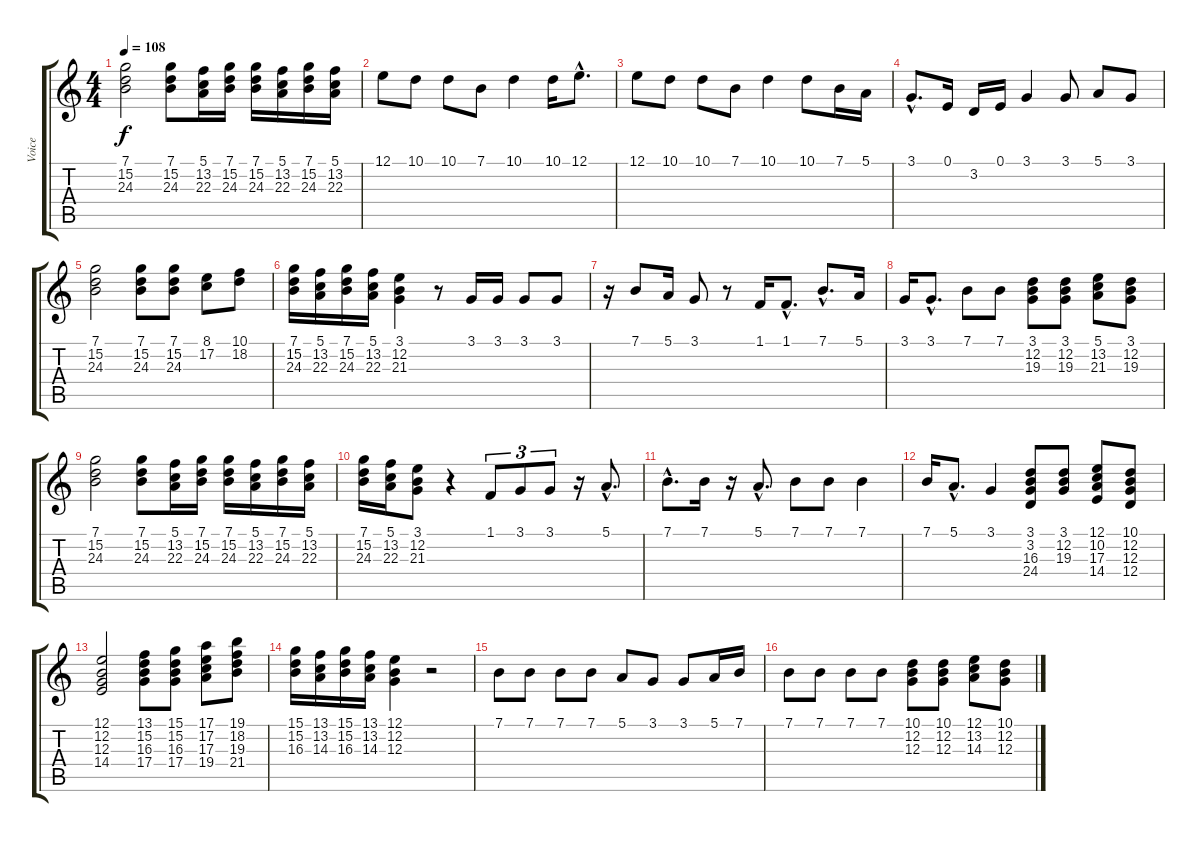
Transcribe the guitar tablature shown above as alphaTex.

\track ("Voice" "Voice") {instrument baritonesax}
\staff {score tabs}
\tuning (E4 B3 G3 D3 A2 E2) {hide}
\ts (4 4)
\tempo 108
\clef g2
\ks c
(7.1 15.2 24.3).2{dy f} (7.1 15.2 24.3).8 (5.1 13.2 22.3).16 (7.1 15.2 24.3).16 (7.1 15.2 24.3).16 (5.1 13.2 22.3).16 (7.1 15.2 24.3).16 (5.1 13.2 22.3).16 |
12.1.8 10.1.8 10.1.8 7.1.8 10.1.4 10.1.16 12.1{hac}.8{d} |
12.1.8 10.1.8 10.1.8 7.1.8 10.1.4 10.1.8 7.1.16 5.1.16 |
3.1{hac}.8{d} 0.1.16 3.2.16 0.1.16 3.1.4 3.1.8 5.1.8 3.1.8 |
(7.1 15.2 24.3).2 (7.1 15.2 24.3).8 (7.1 15.2 24.3).8 (8.1 17.2).8 (10.1 18.2).8 |
(7.1 15.2 24.3).16 (5.1 13.2 22.3).16 (7.1 15.2 24.3).16 (5.1 13.2 22.3).16 (3.1 12.2 21.3).4 r.8 3.1.16 3.1.16 3.1.8 3.1.8 |
r.16 7.1.8 5.1.16 3.1.8 r.8 1.1.16 1.1{hac}.8{d} 7.1{hac}.8{d} 5.1.16 |
3.1.16 3.1{hac}.8{d} 7.1.8 7.1.8 (3.1 12.2 19.3).8 (3.1 12.2 19.3).8 (5.1 13.2 21.3).8 (3.1 12.2 19.3).8 |
(7.1 15.2 24.3).2 (7.1 15.2 24.3).8 (5.1 13.2 22.3).16 (7.1 15.2 24.3).16 (7.1 15.2 24.3).16 (5.1 13.2 22.3).16 (7.1 15.2 24.3).16 (5.1 13.2 22.3).16 |
(7.1 15.2 24.3).16 (5.1 13.2 22.3).16 (3.1 12.2 21.3).8 r.4 1.1.8{tu (3 2)} 3.1.8{tu (3 2)} 3.1.8{tu (3 2)} r.16 5.1{hac}.8{d} |
7.1{hac}.8{d} 7.1.16 r.16 5.1{hac}.8{d} 7.1.8 7.1.8 7.1.4 |
7.1.16 5.1{hac}.8{d} 3.1.4 (3.1 3.2 16.3 24.4).8 (3.1 12.2 19.3).8 (12.1 10.2 17.3 14.4).8 (10.1 12.2 12.3 12.4).8 |
(12.1 12.2 12.3 14.4).2 (13.1 15.2 16.3 17.4).8 (15.1 15.2 16.3 17.4).8 (17.1 17.2 17.3 19.4).8 (19.1 18.2 19.3 21.4).8 |
(15.1 15.2 16.3).16 (13.1 13.2 14.3).16 (15.1 15.2 16.3).16 (13.1 13.2 14.3).16 (12.1 12.2 12.3).4 r.2 |
7.1.8 7.1.8 7.1.8 7.1.8 5.1.8 3.1.8 3.1.8 5.1.16 7.1.16 |
7.1.8 7.1.8 7.1.8 7.1.8 (10.1 12.2 12.3).8 (10.1 12.2 12.3).8 (12.1 13.2 14.3).8 (10.1 12.2 12.3).8
